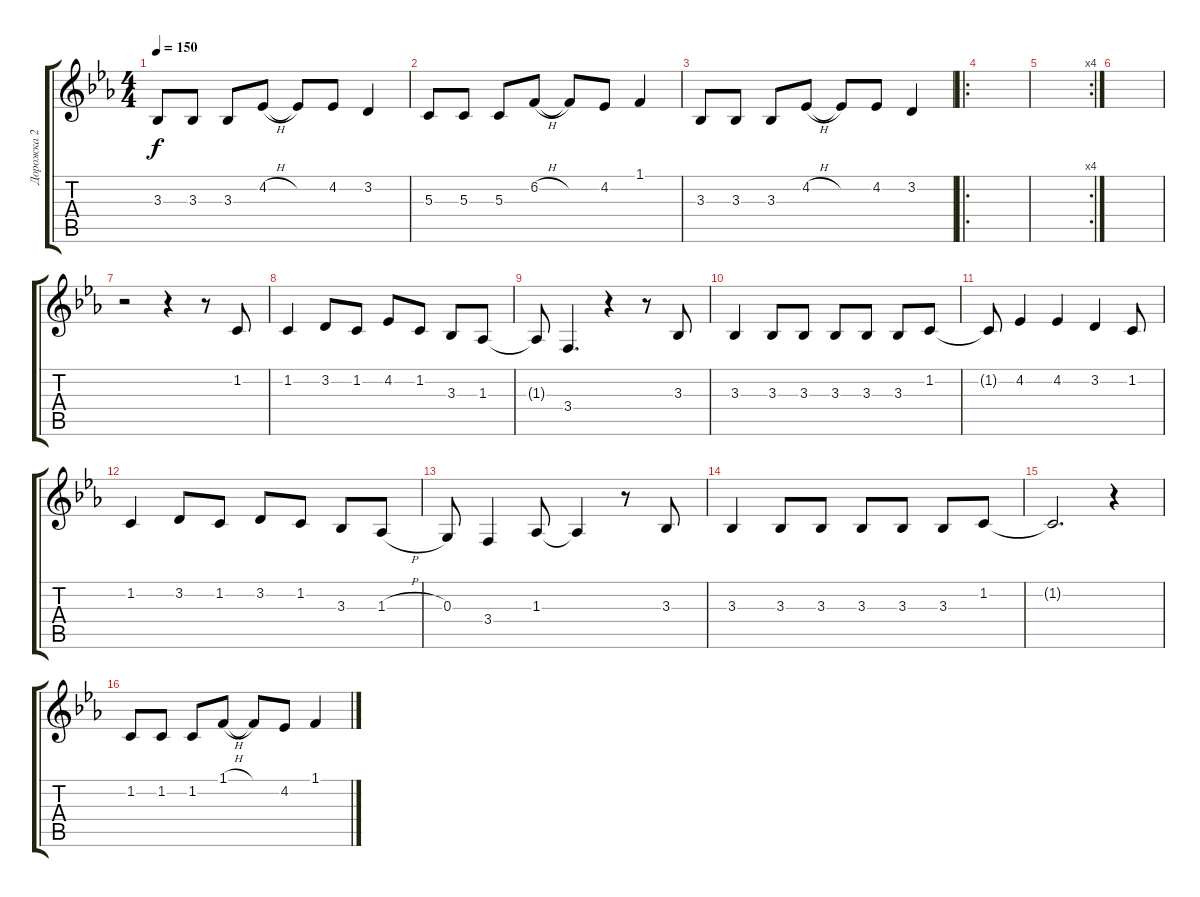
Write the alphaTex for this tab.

\track ("Дорожка 2" "Дорожка 2") {instrument acousticgrandpiano}
\staff {score tabs}
\tuning (E4 B3 G3 D3 A2 E2) {hide}
\ts (4 4)
\tempo 150
\clef g2
\ks cminor
3.3.8{dy f} 3.3.8 3.3.8 4.2{h}.8 4.2{t}.8 4.2.8 3.2.4 |
5.3.8 5.3.8 5.3.8 6.2{h}.8 6.2{t}.8 4.2.8 1.1.4 |
3.3.8 3.3.8 3.3.8 4.2{h}.8 4.2{t}.8 4.2.8 3.2.4 |
\ro
|
\rc 4
|
|
r.2 r.4 r.8 1.2.8 |
1.2.4 3.2.8 1.2.8 4.2.8 1.2.8 3.3.8 1.3.8 |
1.3{t}.8 3.4.4{d} r.4 r.8 3.3.8 |
3.3.4 3.3.8 3.3.8 3.3.8 3.3.8 3.3.8 1.2.8 |
1.2{t}.8 4.2.4 4.2.4 3.2.4 1.2.8 |
1.2.4 3.2.8 1.2.8 3.2.8 1.2.8 3.3.8 1.3{h}.8 |
0.3.8 3.4.4 1.3.8 1.3{t}.4 r.8 3.3.8 |
3.3.4 3.3.8 3.3.8 3.3.8 3.3.8 3.3.8 1.2.8 |
1.2{t}.2{d} r.4 |
1.2.8 1.2.8 1.2.8 1.1{h}.8 1.1{t}.8 4.2.8 1.1.4
